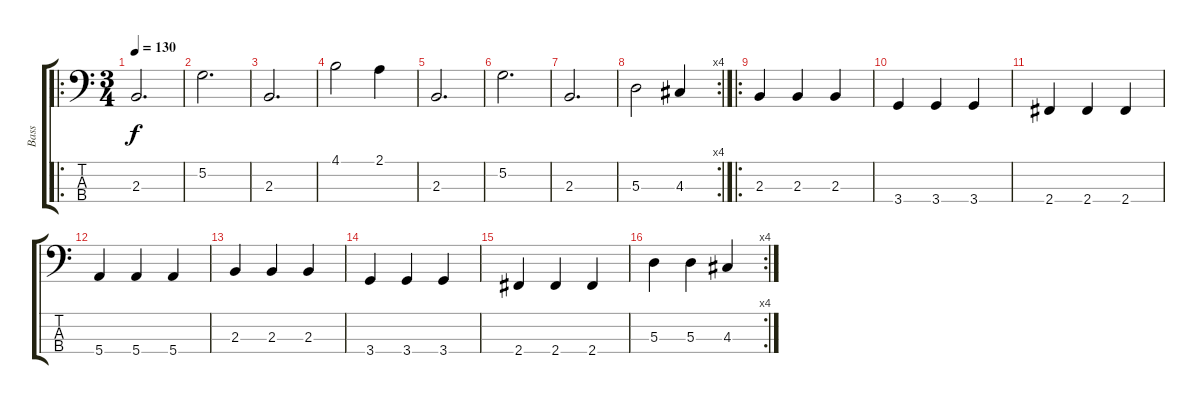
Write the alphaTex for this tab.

\track ("Bass" "Bass") {instrument electricbassfinger}
\staff {score tabs}
\tuning (G2 D2 A1 E1) {hide}
\ro
\ts (3 4)
\tempo 130
\clef f4
\ks c
2.3.2{d dy f} |
5.2.2{d} |
2.3.2{d} |
4.1.2 2.1.4 |
2.3.2{d} |
5.2.2{d} |
2.3.2{d} |
\rc 4
5.3.2 4.3.4 |
\ro
2.3.4 2.3.4 2.3.4 |
3.4.4 3.4.4 3.4.4 |
2.4.4 2.4.4 2.4.4 |
5.4.4 5.4.4 5.4.4 |
2.3.4 2.3.4 2.3.4 |
3.4.4 3.4.4 3.4.4 |
2.4.4 2.4.4 2.4.4 |
\rc 4
5.3.4 5.3.4 4.3.4
